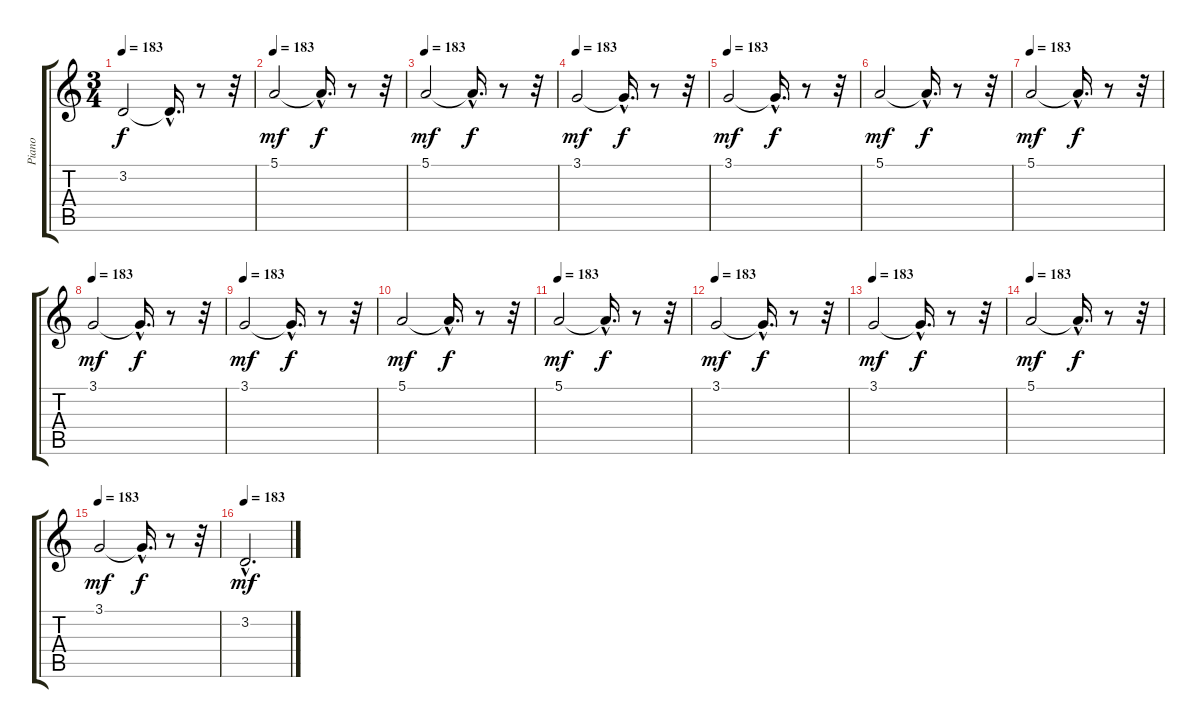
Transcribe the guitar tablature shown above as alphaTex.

\track ("Piano" "Piano") {instrument electricpiano1}
\staff {score tabs}
\tuning (E4 B3 G3 D3 A2 E2) {hide}
\ts (3 4)
\tempo 183
\clef g2
\ks c
3.2{t}.2{dy f} 3.2{hac t}.16{d} r.8 r.32 |
\tempo 183
5.1.2{dy mf} 5.1{hac t}.16{d dy f} r.8 r.32 |
\tempo 183
5.1.2{dy mf} 5.1{hac t}.16{d dy f} r.8 r.32 |
\tempo 183
3.1.2{dy mf} 3.1{hac t}.16{d dy f} r.8 r.32 |
\tempo 183
3.1.2{dy mf} 3.1{hac t}.16{d dy f} r.8 r.32 |
5.1.2{dy mf} 5.1{hac t}.16{d dy f} r.8 r.32 |
\tempo 183
5.1.2{dy mf} 5.1{hac t}.16{d dy f} r.8 r.32 |
\tempo 183
3.1.2{dy mf} 3.1{hac t}.16{d dy f} r.8 r.32 |
\tempo 183
3.1.2{dy mf} 3.1{hac t}.16{d dy f} r.8 r.32 |
5.1.2{dy mf} 5.1{hac t}.16{d dy f} r.8 r.32 |
\tempo 183
5.1.2{dy mf} 5.1{hac t}.16{d dy f} r.8 r.32 |
\tempo 183
3.1.2{dy mf} 3.1{hac t}.16{d dy f} r.8 r.32 |
\tempo 183
3.1.2{dy mf} 3.1{hac t}.16{d dy f} r.8 r.32 |
\tempo 183
5.1.2{dy mf} 5.1{hac t}.16{d dy f} r.8 r.32 |
\tempo 183
3.1.2{dy mf} 3.1{hac t}.16{d dy f} r.8 r.32 |
\tempo 183
3.2{hac}.2{d dy mf}
